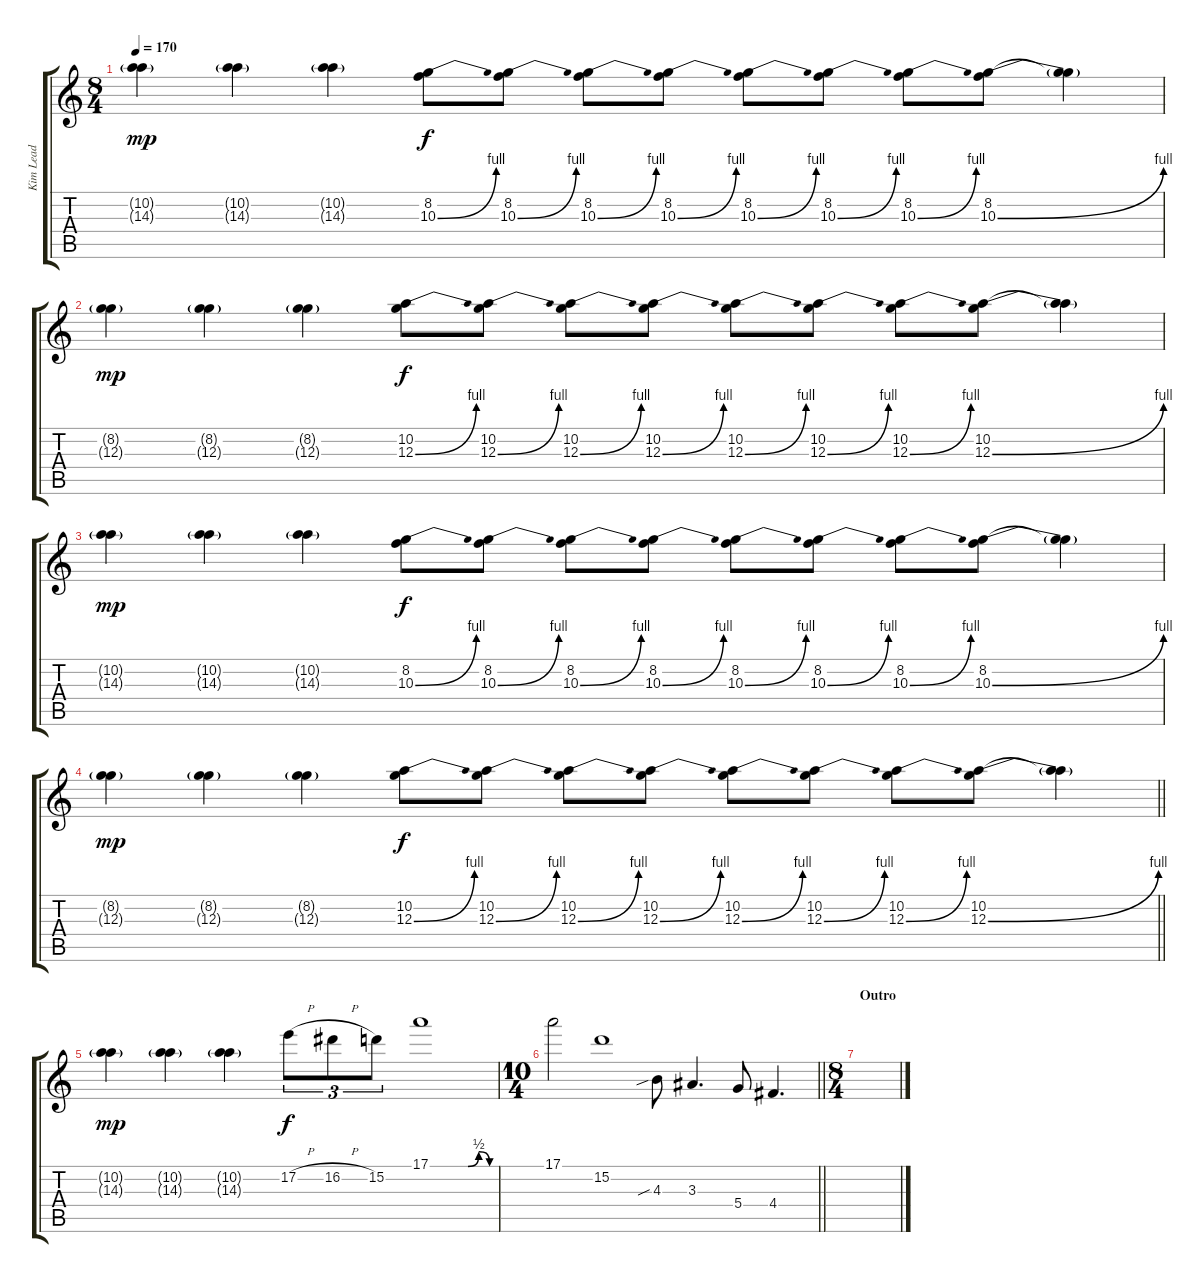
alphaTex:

\track ("Kim Lead" "Kim Lead") {instrument overdrivenguitar}
\staff {score tabs}
\tuning (E4 B3 G3 D3 A2 E2) {hide}
\ts (8 4)
\tempo 170
\clef g2
\ks c
(10.2{g} 14.3{g}).4{dy mp} (10.2{g} 14.3{g}).4 (10.2{g} 14.3{g}).4 (8.2 10.3{be (bend 0 0 60 4)}).8{dy f} (8.2 10.3{be (bend 0 0 60 4)}).8 (8.2 10.3{be (bend 0 0 60 4)}).8 (8.2 10.3{be (bend 0 0 60 4)}).8 (8.2 10.3{be (bend 0 0 60 4)}).8 (8.2 10.3{be (bend 0 0 60 4)}).8 (8.2 10.3{be (bend 0 0 60 4)}).8 (8.2 10.3{be (bend 0 0 60 4)}).8 (8.2{t} 10.3{t}).4 |
(8.2{g} 12.3{g}).4{dy mp} (8.2{g} 12.3{g}).4 (8.2{g} 12.3{g}).4 (10.2 12.3{be (bend 0 0 60 4)}).8{dy f} (10.2 12.3{be (bend 0 0 60 4)}).8 (10.2 12.3{be (bend 0 0 60 4)}).8 (10.2 12.3{be (bend 0 0 60 4)}).8 (10.2 12.3{be (bend 0 0 60 4)}).8 (10.2 12.3{be (bend 0 0 60 4)}).8 (10.2 12.3{be (bend 0 0 60 4)}).8 (10.2 12.3{be (bend 0 0 60 4)}).8 (10.2{t} 12.3{t}).4 |
(10.2{g} 14.3{g}).4{dy mp} (10.2{g} 14.3{g}).4 (10.2{g} 14.3{g}).4 (8.2 10.3{be (bend 0 0 60 4)}).8{dy f} (8.2 10.3{be (bend 0 0 60 4)}).8 (8.2 10.3{be (bend 0 0 60 4)}).8 (8.2 10.3{be (bend 0 0 60 4)}).8 (8.2 10.3{be (bend 0 0 60 4)}).8 (8.2 10.3{be (bend 0 0 60 4)}).8 (8.2 10.3{be (bend 0 0 60 4)}).8 (8.2 10.3{be (bend 0 0 60 4)}).8 (8.2{t} 10.3{t}).4 |
\barLineRight lightlight
(8.2{g} 12.3{g}).4{dy mp} (8.2{g} 12.3{g}).4 (8.2{g} 12.3{g}).4 (10.2 12.3{be (bend 0 0 60 4)}).8{dy f} (10.2 12.3{be (bend 0 0 60 4)}).8 (10.2 12.3{be (bend 0 0 60 4)}).8 (10.2 12.3{be (bend 0 0 60 4)}).8 (10.2 12.3{be (bend 0 0 60 4)}).8 (10.2 12.3{be (bend 0 0 60 4)}).8 (10.2 12.3{be (bend 0 0 60 4)}).8 (10.2 12.3{be (bend 0 0 60 4)}).8 (10.2{t} 12.3{t}).4 |
(10.2{g} 14.3{g}).4{dy mp} (10.2{g} 14.3{g}).4 (10.2{g} 14.3{g}).4 17.2{h}.8{tu (3 2) dy f} 16.2{h}.8{tu (3 2)} 15.2.8{tu (3 2)} 17.1{be (custom 0 0 35 0 45 2 55 0 60 0)}.1 |
\ts (10 4)
\barLineRight lightlight
17.1.2 15.2.1 4.3{sib}.8 3.3.4{d} 5.4.8 4.4.4{d} |
\ts (8 4)
\section ("" "Outro")
